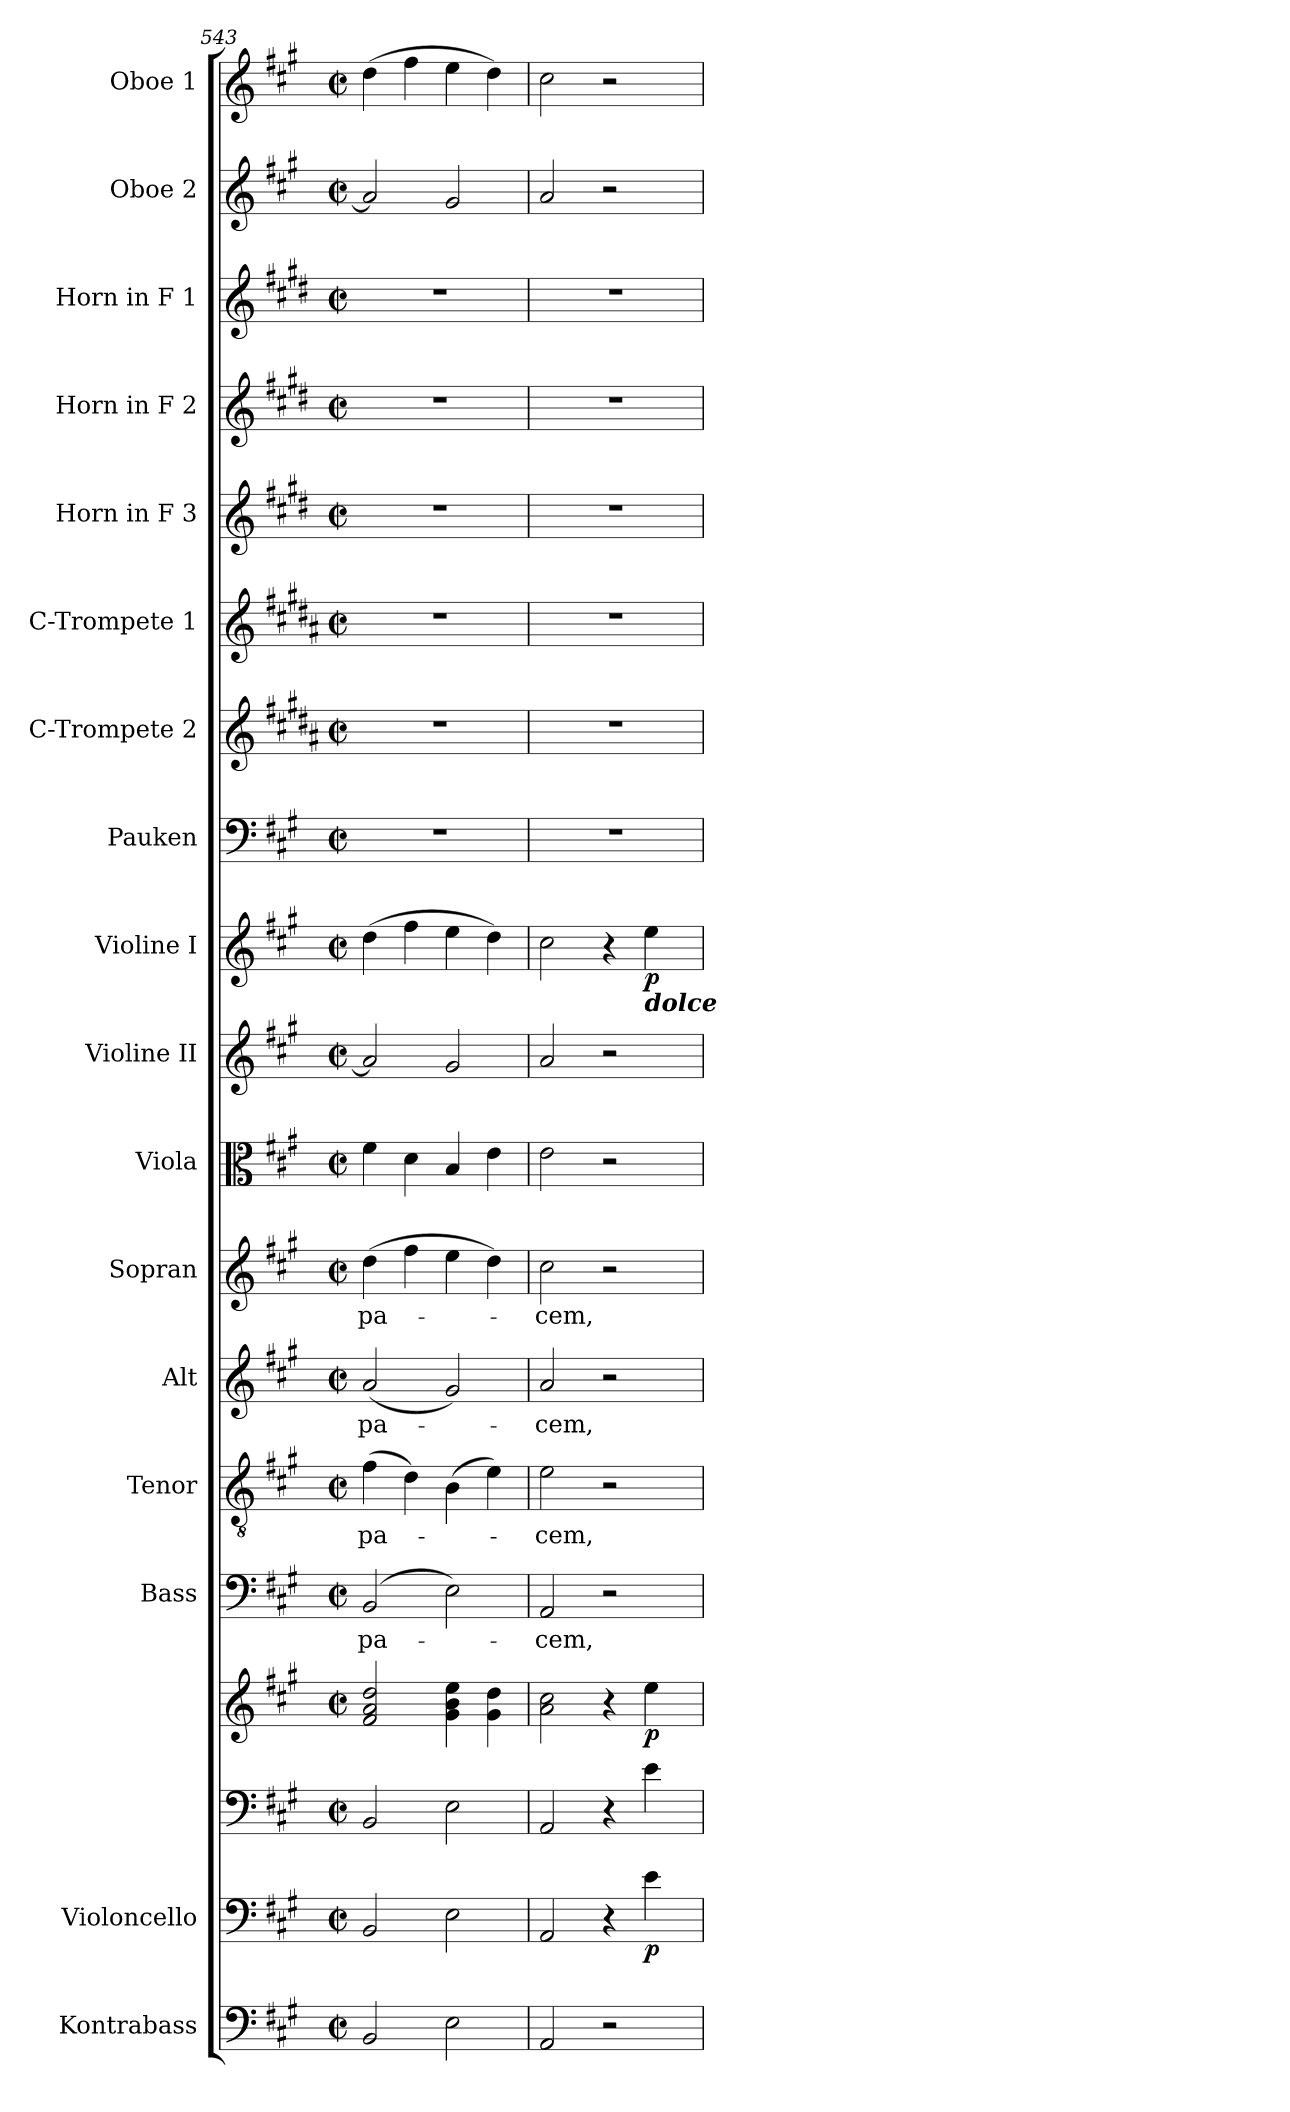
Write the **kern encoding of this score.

**kern	**kern	**dynam	**kern	**kern	**dynam	**kern	**text	**kern	**text	**kern	**text	**kern	**text	**kern	**kern	**kern	**dynam	**kern	**kern	**kern	**kern	**kern	**kern	**kern	**kern
*part18	*part17	*part17	*part16	*part16	*part16	*part15	*part15	*part14	*part14	*part13	*part13	*part12	*part12	*part11	*part10	*part9	*part9	*part8	*part7	*part6	*part5	*part4	*part3	*part2	*part1
*staff19	*staff18	*staff18	*staff17	*staff16	*staff16/17	*staff15	*staff15	*staff14	*staff14	*staff13	*staff13	*staff12	*staff12	*staff11	*staff10	*staff9	*staff9	*staff8	*staff7	*staff6	*staff5	*staff4	*staff3	*staff2	*staff1
*I"Kontrabass	*I"Violoncello	*	*	*	*	*I"Bass	*	*I"Tenor	*	*I"Alt	*	*I"Sopran	*	*I"Viola	*I"Violine II	*I"Violine I	*	*I"Pauken	*I"C-Trompete 2	*I"C-Trompete 1	*I"Horn in F 3	*I"Horn in F 2	*I"Horn in F 1	*I"Oboe 2	*I"Oboe 1
*I'Kb.	*I'Vc.	*	*	*	*	*I'B.	*	*I'T.	*	*I'A.	*	*I'S.	*	*I'Vla.	*I'Vl. II	*I'Vl. I	*	*I'Pk.	*I'C Trp. 2	*I'C Trp. 1	*	*	*	*I'Ob. 2	*I'Ob. 1
*clefF4	*clefF4	*	*clefF4	*clefG2	*	*clefF4	*	*clefGv2	*	*clefG2	*	*clefG2	*	*clefC3	*clefG2	*clefG2	*	*clefF4	*clefG2	*clefG2	*clefG2	*clefG2	*clefG2	*clefG2	*clefG2
*ITrd7c12	*	*	*	*	*	*	*	*	*	*	*	*	*	*	*	*	*	*	*ITrd1c2	*ITrd1c2	*ITrd4c7	*ITrd4c7	*ITrd4c7	*	*
*k[f#c#g#]	*k[f#c#g#]	*	*k[f#c#g#]	*k[f#c#g#]	*	*k[f#c#g#]	*	*k[f#c#g#]	*	*k[f#c#g#]	*	*k[f#c#g#]	*	*k[f#c#g#]	*k[f#c#g#]	*k[f#c#g#]	*	*k[f#c#g#]	*k[f#c#g#]	*k[f#c#g#]	*k[f#c#g#]	*k[f#c#g#]	*k[f#c#g#]	*k[f#c#g#]	*k[f#c#g#]
*A:	*A:	*	*A:	*A:	*	*A:	*	*A:	*	*A:	*	*A:	*	*A:	*A:	*A:	*	*A:	*A:	*A:	*A:	*A:	*A:	*A:	*A:
*M2/2	*M2/2	*	*M2/2	*M2/2	*	*M2/2	*	*M2/2	*	*M2/2	*	*M2/2	*	*M2/2	*M2/2	*M2/2	*	*M2/2	*M2/2	*M2/2	*M2/2	*M2/2	*M2/2	*M2/2	*M2/2
*met(c|)	*met(c|)	*	*met(c|)	*met(c|)	*	*met(c|)	*	*met(c|)	*	*met(c|)	*	*met(c|)	*	*met(c|)	*met(c|)	*met(c|)	*	*met(c|)	*met(c|)	*met(c|)	*met(c|)	*met(c|)	*met(c|)	*met(c|)	*met(c|)
=543	=543	=543	=543	=543	=543	=543	=543	=543	=543	=543	=543	=543	=543	=543	=543	=543	=543	=543	=543	=543	=543	=543	=543	=543	=543
!	!	!	!	!	!	!	!LO:LY:b	!	!LO:LY:b	!	!LO:LY:b	!	!LO:LY:b	!	!	!	!	!	!	!	!	!	!	!	!
2BBB/	2BB/	.	2BB/	2f#/ 2a/ 2dd/	.	(2BB/	pa-	(>4f#\	pa-	(<2a/	pa-	(>4dd\	pa-	4f#\	2a/]	(>4dd\	.	1r	1r	1r	1r	1r	1r	2a/]	(>4dd\
.	.	.	.	.	.	.	.	4d\)	.	.	.	4ff#\	.	4d\	.	4ff#\	.	.	.	.	.	.	.	.	4ff#\
2EE\	2E\	.	2E\	4g#\ 4b\ 4ee\	.	2E\)	.	(>4B\	.	2g#/)	.	4ee\	.	4B/	2g#/	4ee\	.	.	.	.	.	.	.	2g#/	4ee\
.	.	.	.	4g#\ 4dd\	.	.	.	4e\)	.	.	.	4dd\)	.	4e\	.	4dd\)	.	.	.	.	.	.	.	.	4dd\)
=544	=544	=544	=544	=544	=544	=544	=544	=544	=544	=544	=544	=544	=544	=544	=544	=544	=544	=544	=544	=544	=544	=544	=544	=544	=544
!	!	!	!	!	!	!	!LO:LY:b	!	!LO:LY:b	!	!LO:LY:b	!	!LO:LY:b	!	!	!	!	!	!	!	!	!	!	!	!
2AAA/	2AA/	.	2AA/	2a\ 2cc#\	.	2AA/	-cem,	2e\	-cem,	2a/	-cem,	2cc#\	-cem,	2e\	2a/	2cc#\	.	1r	1r	1r	1r	1r	1r	2a/	2cc#\
2r	4r	.	4r	4r	.	2r	.	2r	.	2r	.	2r	.	2r	2r	4r	.	.	.	.	.	.	.	2r	2r
!	!	!	!	!	!	!	!	!	!	!	!	!	!	!	!	!LO:TX:b:Bi:t=dolce	!	!	!	!	!	!	!	!	!
!	!	!LO:DY:b	!	!	!LO:DY:b	!	!	!	!	!	!	!	!	!	!	!	!LO:DY:b	!	!	!	!	!	!	!	!
.	4e\	p	4e\	4ee\	p	.	.	.	.	.	.	.	.	.	.	4ee\	p	.	.	.	.	.	.	.	.
=	=	=	=	=	=	=	=	=	=	=	=	=	=	=	=	=	=	=	=	=	=	=	=	=	=
*-	*-	*-	*-	*-	*-	*-	*-	*-	*-	*-	*-	*-	*-	*-	*-	*-	*-	*-	*-	*-	*-	*-	*-	*-	*-
